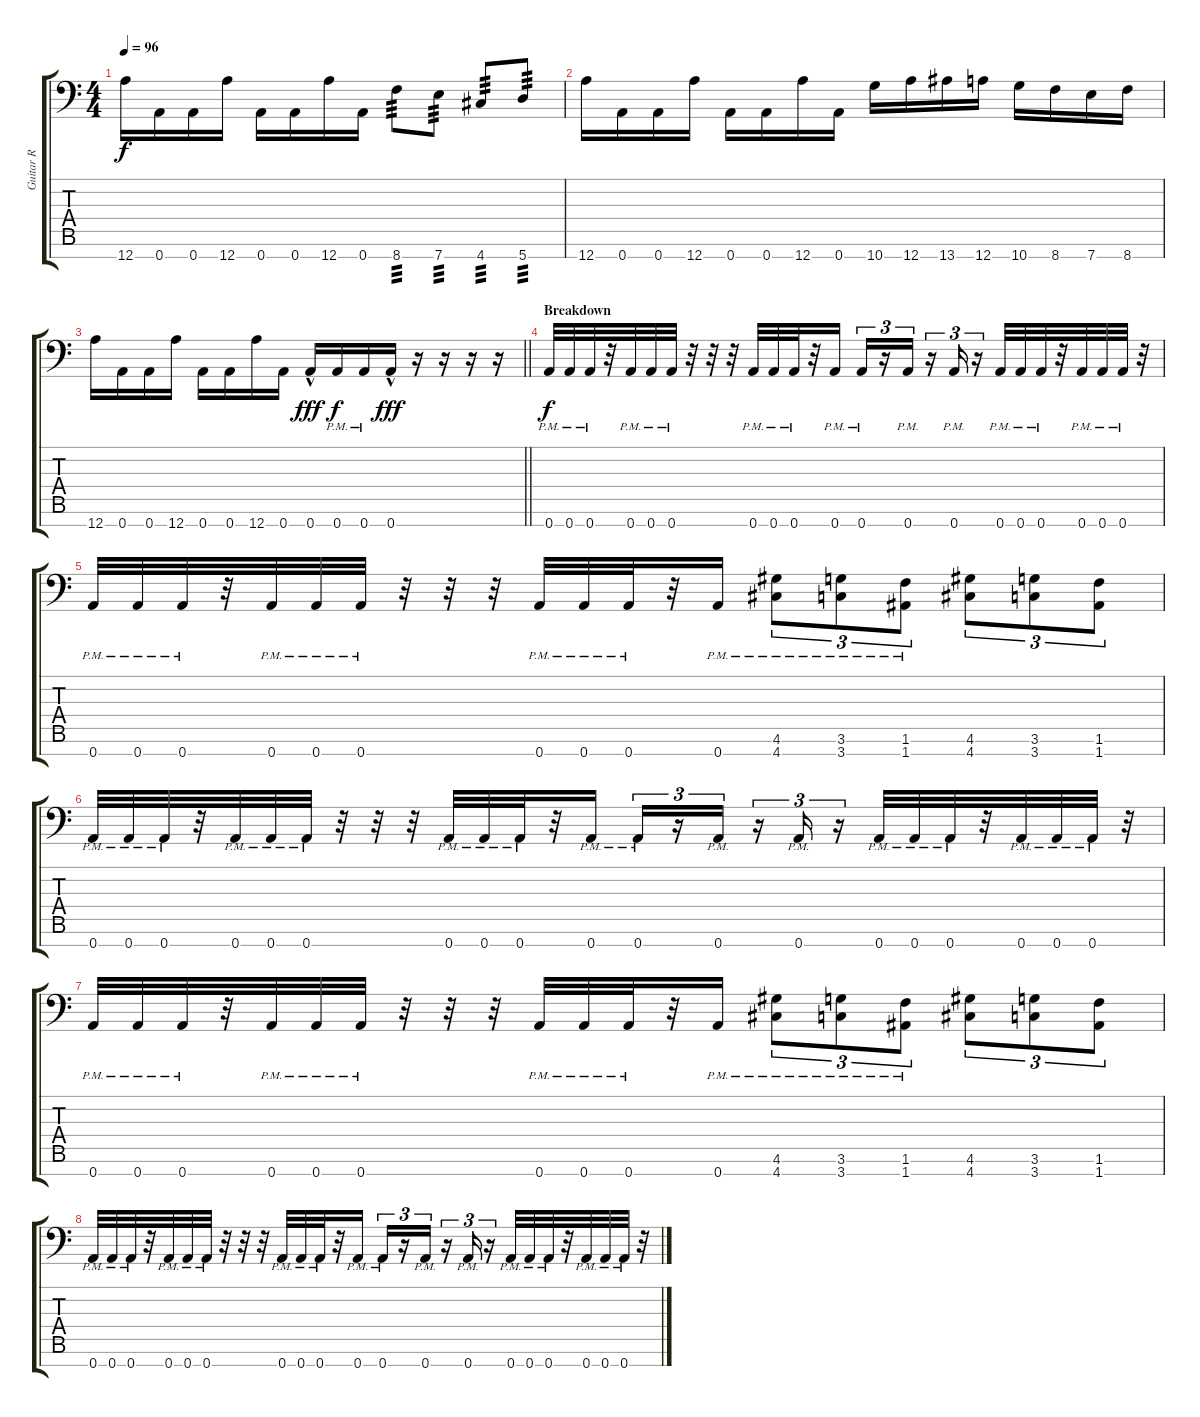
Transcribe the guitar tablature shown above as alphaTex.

\track ("Guitar R" "Guitar R") {instrument overdrivenguitar}
\staff {score tabs}
\tuning (E4 B3 G3 D3 A2 E2 A1) {hide}
\ts (4 4)
\tempo 96
\clef f4
\ks c
12.7.16{dy f} 0.7.16 0.7.16 12.7.16 0.7.16 0.7.16 12.7.16 0.7.16 8.7.8{tp 3} 7.7.8{tp 3} 4.7.8{tp 3} 5.7.8{tp 3} |
12.7.16 0.7.16 0.7.16 12.7.16 0.7.16 0.7.16 12.7.16 0.7.16 10.7.16 12.7.16 13.7.16 12.7.16 10.7.16 8.7.16 7.7.16 8.7.16 |
\barLineRight lightlight
12.7.16 0.7.16 0.7.16 12.7.16 0.7.16 0.7.16 12.7.16 0.7.16 0.7{hac}.16{dy fff} 0.7{pm}.16{dy f} 0.7{pm}.16 0.7{hac}.16{dy fff} r.16 r.16 r.16 r.16 |
\section ("" "Breakdown")
0.7{pm}.32{dy f} 0.7{pm}.32 0.7{pm}.32 r.32 0.7{pm}.32 0.7{pm}.32 0.7{pm}.32 r.32 r.32 r.32 0.7{pm}.32 0.7{pm}.32 0.7{pm}.32 r.32 0.7{pm}.16 0.7{pm}.16{tu (3 2)} r.16{tu (3 2)} 0.7{pm}.16{tu (3 2)} r.16{tu (3 2)} 0.7{pm}.16{tu (3 2)} r.16{tu (3 2)} 0.7{pm}.32 0.7{pm}.32 0.7{pm}.32 r.32 0.7{pm}.32 0.7{pm}.32 0.7{pm}.32 r.32 |
0.7{pm}.32 0.7{pm}.32 0.7{pm}.32 r.32 0.7{pm}.32 0.7{pm}.32 0.7{pm}.32 r.32 r.32 r.32 0.7{pm}.32 0.7{pm}.32 0.7{pm}.32 r.32 0.7{pm}.16 (4.6{pm} 4.7{pm}).8{tu (3 2)} (3.6{pm} 3.7{pm}).8{tu (3 2)} (1.6{pm} 1.7{pm}).8{tu (3 2)} (4.6 4.7).8{tu (3 2)} (3.6 3.7).8{tu (3 2)} (1.6 1.7).8{tu (3 2)} |
0.7{pm}.32 0.7{pm}.32 0.7{pm}.32 r.32 0.7{pm}.32 0.7{pm}.32 0.7{pm}.32 r.32 r.32 r.32 0.7{pm}.32 0.7{pm}.32 0.7{pm}.32 r.32 0.7{pm}.16 0.7{pm}.16{tu (3 2)} r.16{tu (3 2)} 0.7{pm}.16{tu (3 2)} r.16{tu (3 2)} 0.7{pm}.16{tu (3 2)} r.16{tu (3 2)} 0.7{pm}.32 0.7{pm}.32 0.7{pm}.32 r.32 0.7{pm}.32 0.7{pm}.32 0.7{pm}.32 r.32 |
0.7{pm}.32 0.7{pm}.32 0.7{pm}.32 r.32 0.7{pm}.32 0.7{pm}.32 0.7{pm}.32 r.32 r.32 r.32 0.7{pm}.32 0.7{pm}.32 0.7{pm}.32 r.32 0.7{pm}.16 (4.6{pm} 4.7{pm}).8{tu (3 2)} (3.6{pm} 3.7{pm}).8{tu (3 2)} (1.6{pm} 1.7{pm}).8{tu (3 2)} (4.6 4.7).8{tu (3 2)} (3.6 3.7).8{tu (3 2)} (1.6 1.7).8{tu (3 2)} |
0.7{pm}.32 0.7{pm}.32 0.7{pm}.32 r.32 0.7{pm}.32 0.7{pm}.32 0.7{pm}.32 r.32 r.32 r.32 0.7{pm}.32 0.7{pm}.32 0.7{pm}.32 r.32 0.7{pm}.16 0.7{pm}.16{tu (3 2)} r.16{tu (3 2)} 0.7{pm}.16{tu (3 2)} r.16{tu (3 2)} 0.7{pm}.16{tu (3 2)} r.16{tu (3 2)} 0.7{pm}.32 0.7{pm}.32 0.7{pm}.32 r.32 0.7{pm}.32 0.7{pm}.32 0.7{pm}.32 r.32
